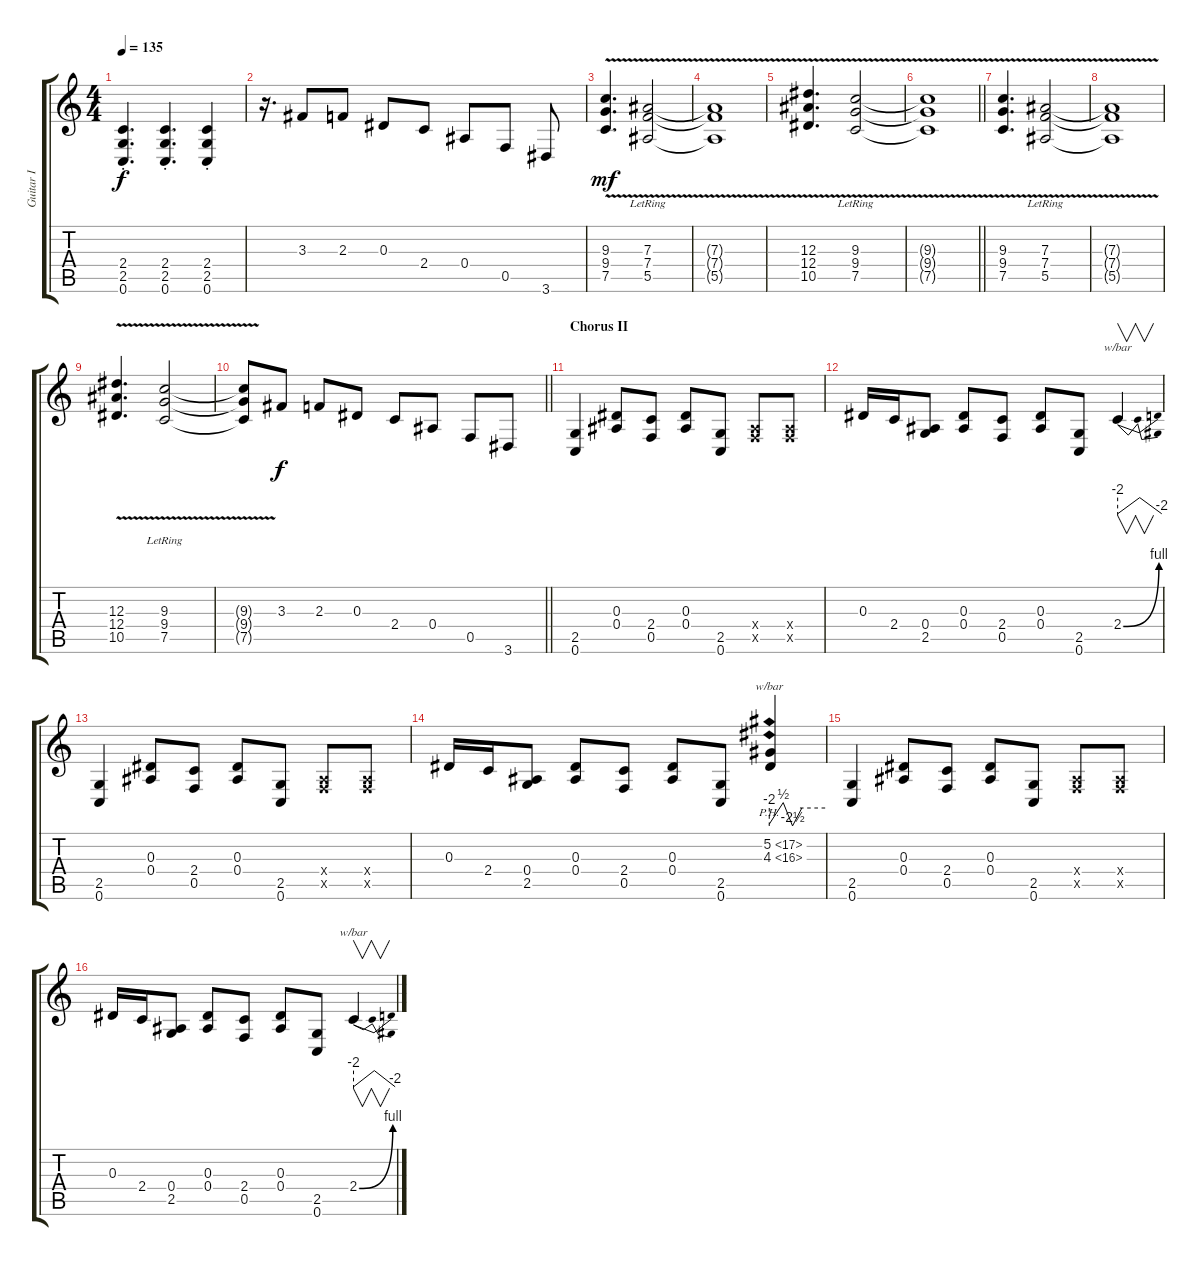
\track ("Guitar I" "Guitar I") {instrument distortionguitar}
\staff {score tabs}
\tuning (C4 G3 Eb3 Bb2 F2 C2) {hide}
\ts (4 4)
\tempo 135
\clef g2
\ks c
(2.4{st} 2.5{st} 0.6{st}).4{d dy f} (2.4{st} 2.5{st} 0.6{st}).4{d} (2.4{st} 2.5{st} 0.6{st}).4 |
r.16{d} 3.3.8 2.3.8 0.3.8 2.4.8 0.4.8 0.5.8 3.6.8 |
(9.3{v} 9.4{v} 7.5{v}).4{d dy mf} (7.3{v lr} 7.4{v lr} 5.5{v lr}).2 |
(7.3{t} 7.4{t} 5.5{t}).1 |
(12.3{v} 12.4{v} 10.5{v}).4{d} (9.3{v lr} 9.4{v lr} 7.5{v lr}).2 |
\barLineRight lightlight
(9.3{t} 9.4{v t} 7.5{v t}).1 |
(9.3{v} 9.4{v} 7.5{v}).4{d} (7.3{v lr} 7.4{v lr} 5.5{v lr}).2 |
(7.3{t} 7.4{t} 5.5{t}).1 |
(12.3{v} 12.4{v} 10.5{v}).4{d} (9.3{v lr} 9.4{v lr} 7.5{v lr}).2 |
\barLineRight lightlight
(9.3{t} 9.4{v t} 7.5{v t}).8 3.3.8{dy f} 2.3.8 0.3.8 2.4.8 0.4.8 0.5.8 3.6.8 |
\section ("" "Chorus II")
(2.5 0.6).4 (0.3 0.4).8 (2.4 0.5).8 (0.3 0.4).8 (2.5 0.6).8 (0.4{x} 0.5{x}).8 (0.4{x} 0.5{x}).8 |
0.3.16 2.4.16 (0.4 2.5).8 (0.3 0.4).8 (2.4 0.5).8 (0.3 0.4).8 (2.5 0.6).8 2.4{be (bend 0 0 60 4)}.4{v tbe (dip default 0 -8 30 0 60 -8)} |
(2.5 0.6).4 (0.3 0.4).8 (2.4 0.5).8 (0.3 0.4).8 (2.5 0.6).8 (0.4{x} 0.5{x}).8 (0.4{x} 0.5{x}).8 |
0.3.16 2.4.16 (0.4 2.5).8 (0.3 0.4).8 (2.4 0.5).8 (0.3 0.4).8 (2.5 0.6).8 (5.2{ph 12} 4.3{ph 12}).4{tbe (custom default 0 -8 15 2 25 -10 35 0 60 0)} |
(2.5 0.6).4 (0.3 0.4).8 (2.4 0.5).8 (0.3 0.4).8 (2.5 0.6).8 (0.4{x} 0.5{x}).8 (0.4{x} 0.5{x}).8 |
0.3.16 2.4.16 (0.4 2.5).8 (0.3 0.4).8 (2.4 0.5).8 (0.3 0.4).8 (2.5 0.6).8 2.4{be (bend 0 0 60 4)}.4{v tbe (dip default 0 -8 30 0 60 -8)}
